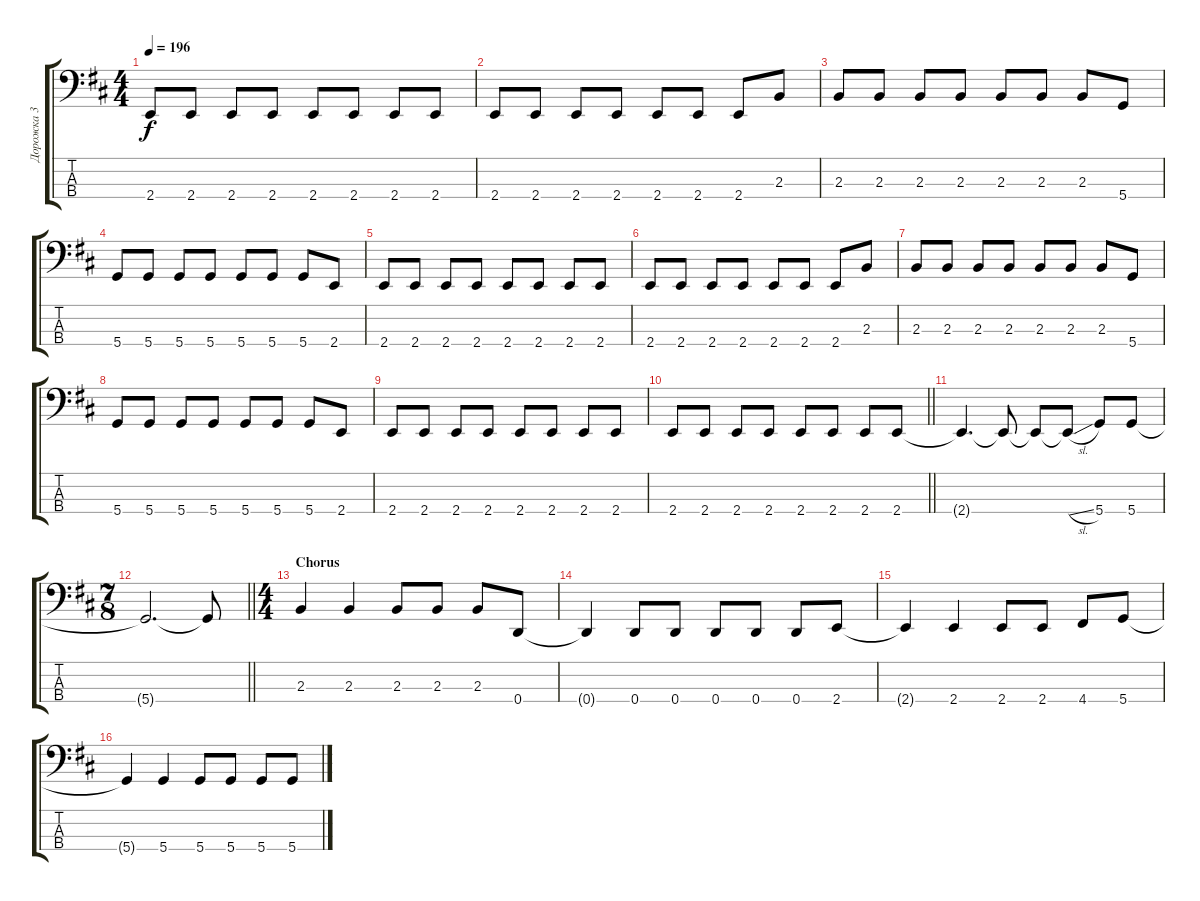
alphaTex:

\track ("Дорожка 3" "Дорожка 3") {instrument electricbassfinger}
\staff {score tabs}
\tuning (G2 D2 A1 D1) {hide}
\ts (4 4)
\tempo 196
\clef f4
\ks d
2.4.8{dy f} 2.4.8 2.4.8 2.4.8 2.4.8 2.4.8 2.4.8 2.4.8 |
2.4.8 2.4.8 2.4.8 2.4.8 2.4.8 2.4.8 2.4.8 2.3.8 |
2.3.8 2.3.8 2.3.8 2.3.8 2.3.8 2.3.8 2.3.8 5.4.8 |
5.4.8 5.4.8 5.4.8 5.4.8 5.4.8 5.4.8 5.4.8 2.4.8 |
2.4.8 2.4.8 2.4.8 2.4.8 2.4.8 2.4.8 2.4.8 2.4.8 |
2.4.8 2.4.8 2.4.8 2.4.8 2.4.8 2.4.8 2.4.8 2.3.8 |
2.3.8 2.3.8 2.3.8 2.3.8 2.3.8 2.3.8 2.3.8 5.4.8 |
5.4.8 5.4.8 5.4.8 5.4.8 5.4.8 5.4.8 5.4.8 2.4.8 |
2.4.8 2.4.8 2.4.8 2.4.8 2.4.8 2.4.8 2.4.8 2.4.8 |
\barLineRight lightlight
2.4.8 2.4.8 2.4.8 2.4.8 2.4.8 2.4.8 2.4.8 2.4.8 |
2.4{t}.4{d} 2.4{t}.8 2.4{t}.8 2.4{sl t}.8 5.4.8 5.4.8 |
\ts (7 8)
\barLineRight lightlight
5.4{t}.2{d} 5.4{t}.8 |
\ts (4 4)
\section ("" "Сhorus")
2.3.4 2.3.4 2.3.8 2.3.8 2.3.8 0.4.8 |
0.4{t}.4 0.4.8 0.4.8 0.4.8 0.4.8 0.4.8 2.4.8 |
2.4{t}.4 2.4.4 2.4.8 2.4.8 4.4.8 5.4.8 |
5.4{t}.4 5.4.4 5.4.8 5.4.8 5.4.8 5.4.8
